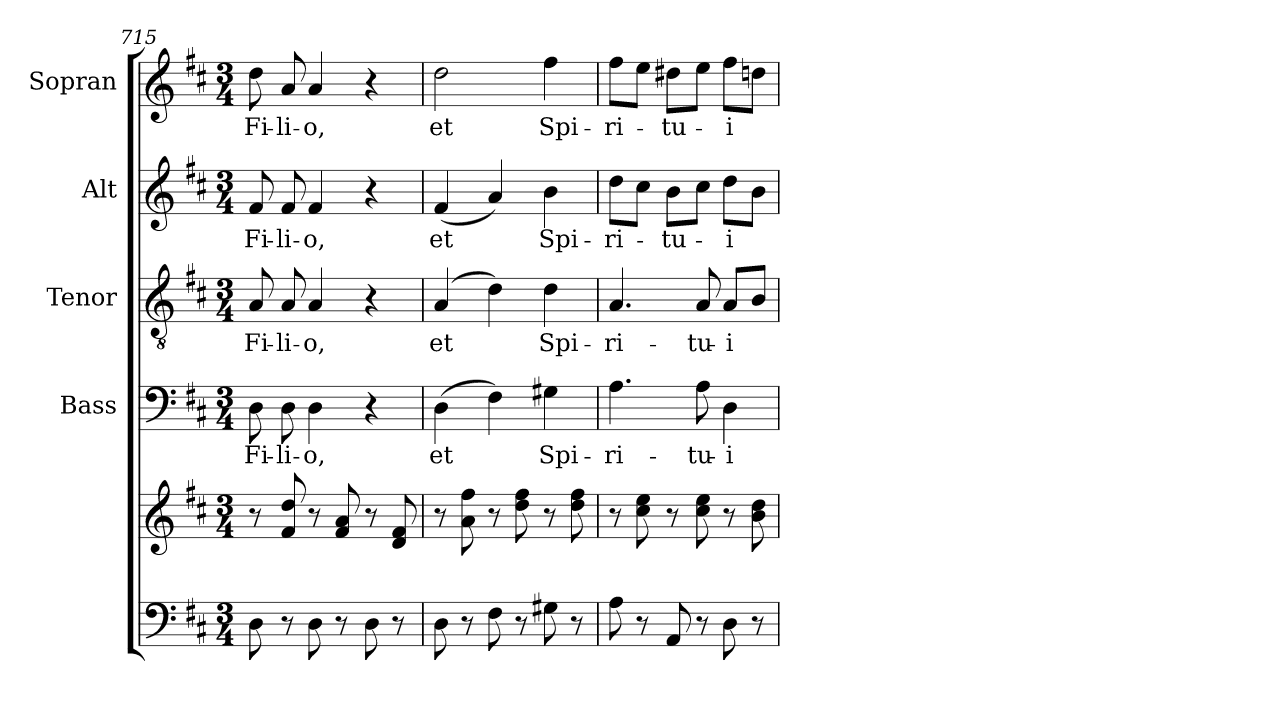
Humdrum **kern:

**kern	**kern	**kern	**text	**kern	**text	**kern	**text	**kern	**text
*part5	*part5	*part4	*part4	*part3	*part3	*part2	*part2	*part1	*part1
*staff6	*staff5	*staff4	*staff4	*staff3	*staff3	*staff2	*staff2	*staff1	*staff1
*	*	*I"Bass	*	*I"Tenor	*	*I"Alt	*	*I"Sopran	*
*	*	*I'B.	*	*I'T.	*	*I'A.	*	*I'S.	*
*clefF4	*clefG2	*clefF4	*	*clefGv2	*	*clefG2	*	*clefG2	*
*k[f#c#]	*k[f#c#]	*k[f#c#]	*	*k[f#c#]	*	*k[f#c#]	*	*k[f#c#]	*
*D:	*D:	*D:	*	*D:	*	*D:	*	*D:	*
*M3/4	*M3/4	*M3/4	*	*M3/4	*	*M3/4	*	*M3/4	*
=715	=715	=715	=715	=715	=715	=715	=715	=715	=715
!	!	!	!LO:LY:b	!	!LO:LY:b	!	!LO:LY:b	!	!LO:LY:b
8D\	8r	8D\	Fi-	8A/	Fi-	8f#/	Fi-	8dd\	Fi-
!	!	!	!LO:LY:b	!	!LO:LY:b	!	!LO:LY:b	!	!LO:LY:b
8r	8f#/ 8dd/	8D\	-li-	8A/	-li-	8f#/	-li-	8a/	-li-
!	!	!	!LO:LY:b	!	!LO:LY:b	!	!LO:LY:b	!	!LO:LY:b
8D\	8r	4D\	-o,	4A/	-o,	4f#/	-o,	4a/	-o,
8r	8f#/ 8a/	.	.	.	.	.	.	.	.
8D\	8r	4r	.	4r	.	4r	.	4r	.
8r	8d/ 8f#/	.	.	.	.	.	.	.	.
=716	=716	=716	=716	=716	=716	=716	=716	=716	=716
!	!	!	!LO:LY:b	!	!LO:LY:b	!	!LO:LY:b	!	!LO:LY:b
8D\	8r	(>4D\	et	(4A/	et	(<4f#/	et	2dd\	et
8r	8a\ 8ff#\	.	.	.	.	.	.	.	.
8F#\	8r	4F#\)	.	4d\)	.	4a/)	.	.	.
8r	8dd\ 8ff#\	.	.	.	.	.	.	.	.
!	!	!	!LO:LY:b	!	!LO:LY:b	!	!LO:LY:b	!	!LO:LY:b
8G#X\	8r	4G#X\	Spi-	4d\	Spi-	4b\	Spi-	4ff#\	Spi-
8r	8dd\ 8ff#\	.	.	.	.	.	.	.	.
=717	=717	=717	=717	=717	=717	=717	=717	=717	=717
!	!	!	!LO:LY:b	!	!LO:LY:b	!	!LO:LY:b	!	!LO:LY:b
8A\	8r	4.A\	-ri-	4.A/	-ri-	8dd\L	-ri-	8ff#\L	-ri-
8r	8cc#\ 8ee\	.	.	.	.	8cc#\J	.	8ee\J	.
!	!	!	!	!	!	!	!LO:LY:b	!	!LO:LY:b
8AA/	8r	.	.	.	.	8b\L	-tu-	8dd#X\L	-tu-
!	!	!	!LO:LY:b	!	!LO:LY:b	!	!	!	!
8r	8cc#\ 8ee\	8A\	-tu-	8A/	-tu-	8cc#\J	.	8ee\J	.
!	!	!	!LO:LY:b	!	!LO:LY:b	!	!LO:LY:b	!	!LO:LY:b
8D\	8r	4D\	-i	8A/L	-i	8dd\L	-i	8ff#\L	-i
8r	8b\ 8dd\	.	.	8B/J	.	8b\J	.	8ddn\J	.
=	=	=	=	=	=	=	=	=	=
*-	*-	*-	*-	*-	*-	*-	*-	*-	*-
